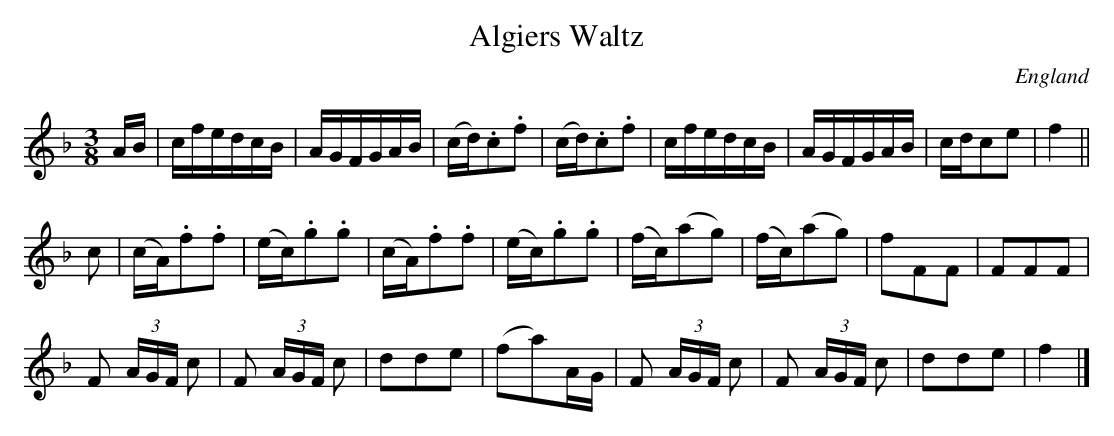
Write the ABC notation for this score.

X:1
T:Algiers Waltz
L:1/16
M:3/8
O:England
K:F major
AB | cfedcB | AGFGAB | (cd).c2.f2 | (cd).c2.f2 | cfedcB | AGFGAB | cdc2e2 | f4 ||
c2 | (cA).f2.f2 | (ec).g2.g2 | (cA).f2.f2 | (ec).g2.g2 | \
(fc)(a2g2) | (fc)(a2g2) | f2F2F2 | F2F2F2 |
F2 (3AGF c2 | F2 (3AGF c2 | d2d2e2 | (f2a2)AG | \
F2 (3AGF c2 | F2 (3AGF c2 | d2d2e2 | f4 |]
